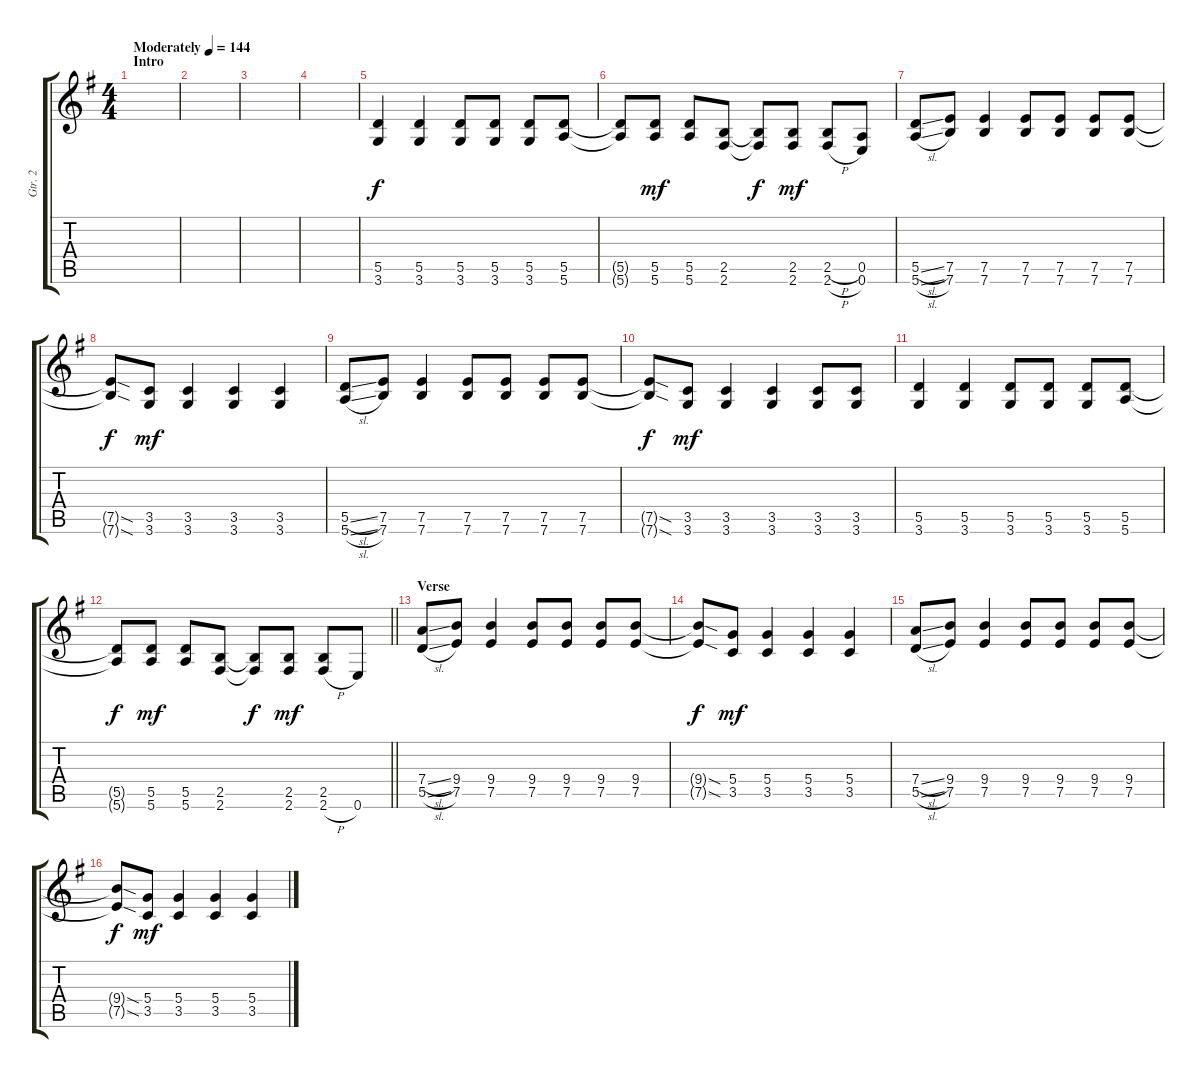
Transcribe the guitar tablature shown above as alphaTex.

\track ("Gtr. 2" "Gtr. 2") {instrument distortionguitar}
\staff {score tabs}
\tuning (E4 B3 G3 D3 A2 E2) {hide}
\ts (4 4)
\section ("" "Intro")
\tempo (144 "Moderately")
\clef g2
\ks g
|
|
|
|
(5.5 3.6).4 (5.5 3.6).4 (5.5 3.6).8 (5.5 3.6).8 (5.5 3.6).8 (5.5 5.6).8 |
(5.5{t} 5.6{t}).8{dy f} (5.5 5.6).8{dy mf} (5.5 5.6).8 (2.5 2.6).8 (2.5{t} 2.6{t}).8{dy f} (2.5 2.6).8{dy mf} (2.5{h} 2.6{h}).8 (0.5 0.6).8 |
(5.5{sl} 5.6{sl}).8 (7.5 7.6).8 (7.5 7.6).4 (7.5 7.6).8 (7.5 7.6).8 (7.5 7.6).8 (7.5 7.6).8 |
(7.5{sod t} 7.6{sod t}).8{dy f} (3.5 3.6).8{dy mf} (3.5 3.6).4 (3.5 3.6).4 (3.5 3.6).4 |
(5.5{sl} 5.6{sl}).8 (7.5 7.6).8 (7.5 7.6).4 (7.5 7.6).8 (7.5 7.6).8 (7.5 7.6).8 (7.5 7.6).8 |
(7.5{sod t} 7.6{sod t}).8{dy f} (3.5 3.6).8{dy mf} (3.5 3.6).4 (3.5 3.6).4 (3.5 3.6).8 (3.5 3.6).8 |
(5.5 3.6).4 (5.5 3.6).4 (5.5 3.6).8 (5.5 3.6).8 (5.5 3.6).8 (5.5 5.6).8 |
\barLineRight lightlight
(5.5{t} 5.6{t}).8{dy f} (5.5 5.6).8{dy mf} (5.5 5.6).8 (2.5 2.6).8 (2.5{t} 2.6{t}).8{dy f} (2.5 2.6).8{dy mf} (2.5 2.6{h}).8 0.6.8 |
\section ("" "Verse")
(7.4{sl} 5.5{sl}).8 (9.4 7.5).8 (9.4 7.5).4 (9.4 7.5).8 (9.4 7.5).8 (9.4 7.5).8 (9.4 7.5).8 |
(9.4{sod t} 7.5{sod t}).8{dy f} (5.4 3.5).8{dy mf} (5.4 3.5).4 (5.4 3.5).4 (5.4 3.5).4 |
(7.4{sl} 5.5{sl}).8 (9.4 7.5).8 (9.4 7.5).4 (9.4 7.5).8 (9.4 7.5).8 (9.4 7.5).8 (9.4 7.5).8 |
(9.4{sod t} 7.5{sod t}).8{dy f} (5.4 3.5).8{dy mf} (5.4 3.5).4 (5.4 3.5).4 (5.4 3.5).4
